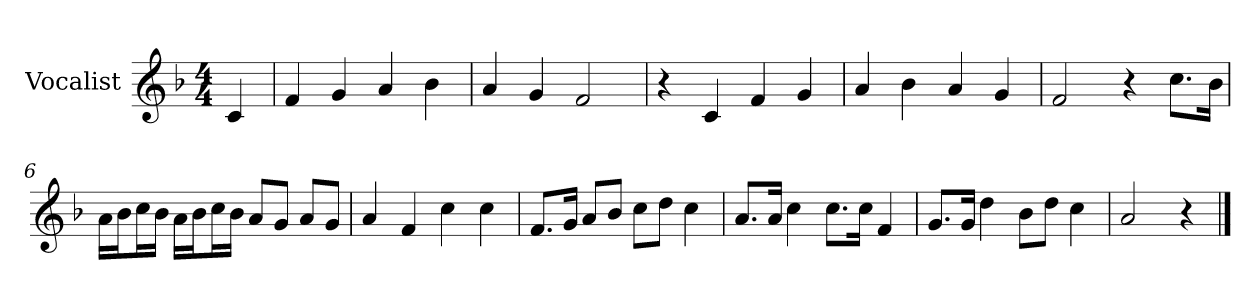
**kern
*part1
*staff1
*I"Vocalist
*k[b-]
*F:
*M4/4
=
4c
=1
4f
4g
4a
4b-
=2
4a
4g
2f
=3
4r
4c
4f
4g
=4
4a
4b-
4a
4g
=5
2f
4r
8.ccL
16b-Jk
=6
16aLL
16b-J
16ccL
16b-JJ
16aLL
16b-J
16ccL
16b-JJ
8aL
8gJ
8aL
8gJ
=7
4a
4f
4cc
4cc
=8
8.fL
16gJk
8aL
8b-J
8ccL
8ddJ
4cc
=9
8.aL
16aJk
4cc
8.ccL
16ccJk
4f
=10
8.gL
16gJk
4dd
8b-L
8ddJ
4cc
=11
2a
4r
==
*-
